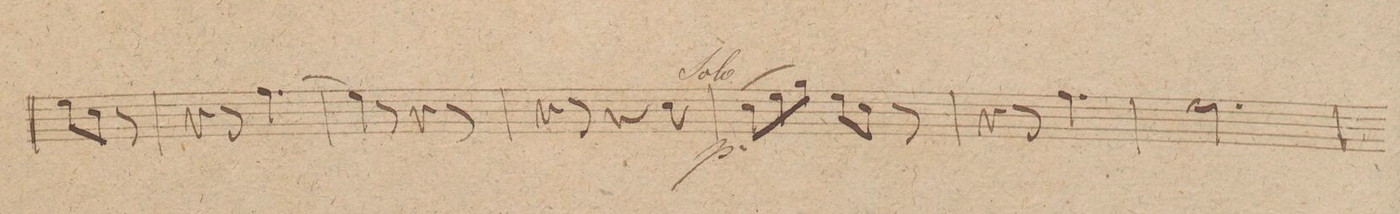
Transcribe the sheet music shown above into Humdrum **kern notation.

**kern	**dynam
*I"Clarnetto 1mo in A	*
*clefG2	*
*k[f#c#g#]	*
*M6/8	*
8cc#\L	.
8a\J	.
8r	.
=137	=137
4r	.
8r	.
(4.dd\	.
=138	=138
4cc#\)	.
8r	.
4r	.
8r	.
=139	=139
4r	.
8r	.
4r	.
8a\	.
=140	=140
(8a\L	p
8cc#\	.
8ee\J)	.
8cc#\L	.
8a\J	.
8r	.
=141	=141
4r	.
8r	.
4.dd\	.
=142	=142
2.cc#\	.
=143	=143
*-	*-
